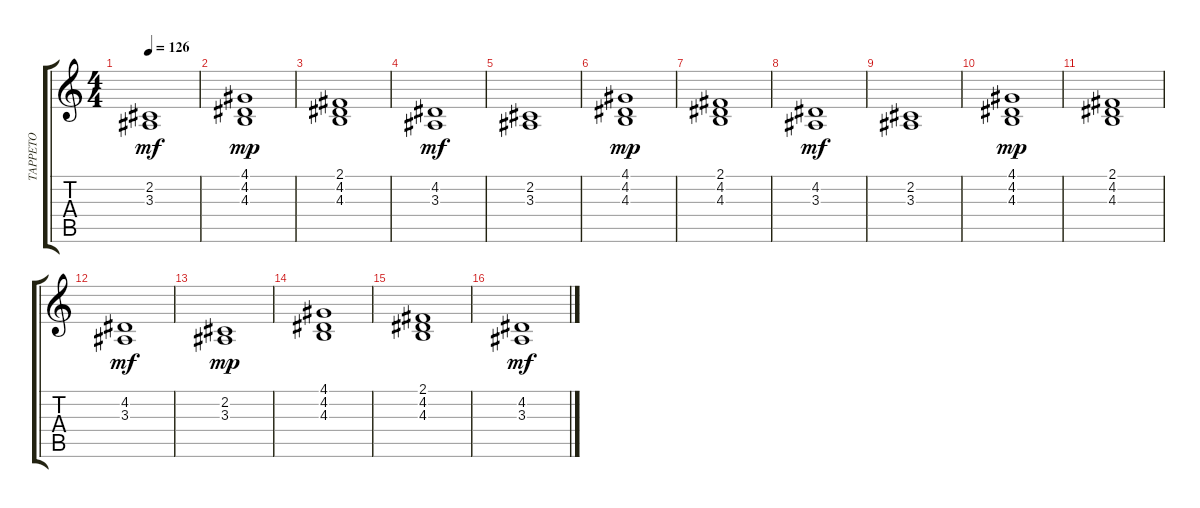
\track ("TAPPETO" "TAPPETO") {instrument synthstrings2}
\staff {score tabs}
\tuning (E4 B3 G3 D3 A2 E2) {hide}
\ts (4 4)
\tempo 126
\clef g2
\ks c
(2.2 3.3).1{dy mf} |
(4.1 4.2 4.3).1{dy mp} |
(2.1 4.2 4.3).1 |
(4.2 3.3).1{dy mf} |
(2.2 3.3).1 |
(4.1 4.2 4.3).1{dy mp} |
(2.1 4.2 4.3).1 |
(4.2 3.3).1{dy mf} |
(2.2 3.3).1 |
(4.1 4.2 4.3).1{dy mp} |
(2.1 4.2 4.3).1 |
(4.2 3.3).1{dy mf} |
(2.2 3.3).1{dy mp} |
(4.1 4.2 4.3).1 |
(2.1 4.2 4.3).1 |
(4.2 3.3).1{dy mf}
